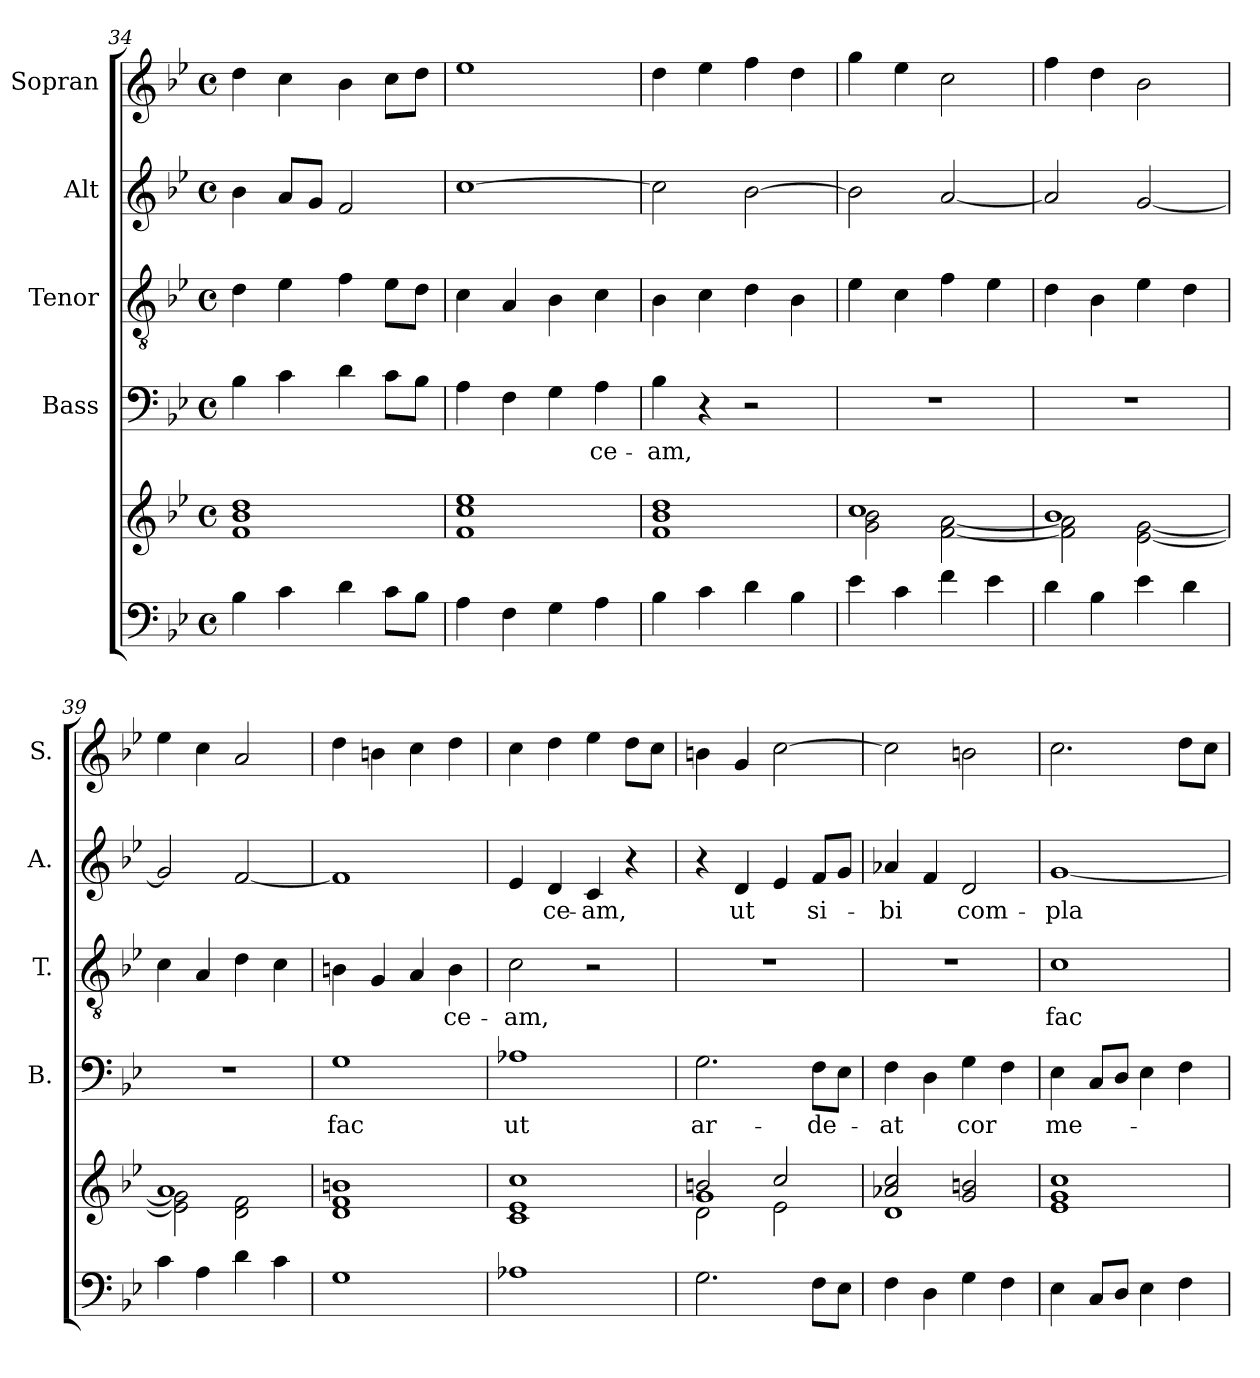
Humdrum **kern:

**kern	**kern	**kern	**text	**kern	**text	**kern	**text	**kern
*part5	*part5	*part4	*part4	*part3	*part3	*part2	*part2	*part1
*staff6	*staff5	*staff4	*staff4	*staff3	*staff3	*staff2	*staff2	*staff1
*	*	*I"Bass	*	*I"Tenor	*	*I"Alt	*	*I"Sopran
*	*	*I'B.	*	*I'T.	*	*I'A.	*	*I'S.
*clefF4	*clefG2	*clefF4	*	*clefGv2	*	*clefG2	*	*clefG2
*k[b-e-]	*k[b-e-]	*k[b-e-]	*	*k[b-e-]	*	*k[b-e-]	*	*k[b-e-]
*B-:	*B-:	*B-:	*	*B-:	*	*B-:	*	*B-:
*M4/4	*M4/4	*M4/4	*	*M4/4	*	*M4/4	*	*M4/4
*met(c)	*met(c)	*met(c)	*	*met(c)	*	*met(c)	*	*met(c)
=34	=34	=34	=34	=34	=34	=34	=34	=34
4B-\	1f 1b- 1dd	4B-\	.	4d\	.	4b-\	.	4dd\
4c\	.	4c\	.	4e-\	.	8a/L	.	4cc\
.	.	.	.	.	.	8g/J	.	.
4d\	.	4d\	.	4f\	.	2f/	.	4b-\
8c\L	.	8c\L	.	8e-\L	.	.	.	8cc\L
8B-\J	.	8B-\J	.	8d\J	.	.	.	8dd\J
=35	=35	=35	=35	=35	=35	=35	=35	=35
4A\	1f 1cc 1ee-	4A\	.	4c\	.	[1cc	.	1ee-
4F\	.	4F\	.	4A/	.	.	.	.
4G\	.	4G\	.	4B-\	.	.	.	.
!	!	!	!LO:LY:b	!	!	!	!	!
4A\	.	4A\	-ce-	4c\	.	.	.	.
=36	=36	=36	=36	=36	=36	=36	=36	=36
!	!	!	!LO:LY:b	!	!	!	!	!
4B-\	1f 1b- 1dd	4B-\	-am,	4B-\	.	2cc\]	.	4dd\
4c\	.	4r	.	4c\	.	.	.	4ee-\
4d\	.	2r	.	4d\	.	[2b-\	.	4ff\
4B-\	.	.	.	4B-\	.	.	.	4dd\
!!LO:PB:g=z
=37	=37	=37	=37	=37	=37	=37	=37	=37
*	*^	*	*	*	*	*	*	*
4e-\	1cc	2g\ 2b-\	1r	.	4e-\	.	2b-\]	.	4gg\
4c\	.	.	.	.	4c\	.	.	.	4ee-\
4f\	.	[<2f\ [<2a\	.	.	4f\	.	[2a/	.	2cc\
4e-\	.	.	.	.	4e-\	.	.	.	.
=38	=38	=38	=38	=38	=38	=38	=38	=38	=38
4d\	1b-	2f\] 2a\]	1r	.	4d\	.	2a/]	.	4ff\
4B-\	.	.	.	.	4B-\	.	.	.	4dd\
4e-\	.	[<2e-\ [<2g\	.	.	4e-\	.	[2g/	.	2b-\
4d\	.	.	.	.	4d\	.	.	.	.
=39	=39	=39	=39	=39	=39	=39	=39	=39	=39
4c\	1a	2e-\] 2g\]	1r	.	4c\	.	2g/]	.	4ee-\
4A\	.	.	.	.	4A/	.	.	.	4cc\
4d\	.	2d\ 2f\	.	.	4d\	.	[2f/	.	2a/
4c\	.	.	.	.	4c\	.	.	.	.
*	*v	*v	*	*	*	*	*	*	*
=40	=40	=40	=40	=40	=40	=40	=40	=40
!	!	!	!LO:LY:b	!	!	!	!	!
1G	1d 1f 1bn	1G	fac	4Bn\	.	1f]	.	4dd\
.	.	.	.	4G/	.	.	.	4bn\
.	.	.	.	4A/	.	.	.	4cc\
!	!	!	!	!	!LO:LY:b	!	!	!
.	.	.	.	4B\	-ce-	.	.	4dd\
=41	=41	=41	=41	=41	=41	=41	=41	=41
!	!	!	!LO:LY:b	!	!LO:LY:b	!	!	!
1A-X	1c 1e- 1cc	1A-X	ut	2c\	-am,	4e-/	.	4cc\
!	!	!	!	!	!	!	!LO:LY:b	!
.	.	.	.	.	.	4d/	-ce-	4dd\
!	!	!	!	!	!	!	!LO:LY:b	!
.	.	.	.	2r	.	4c/	-am,	4ee-\
.	.	.	.	.	.	4r	.	8dd\L
.	.	.	.	.	.	.	.	8cc\J
=42	=42	=42	=42	=42	=42	=42	=42	=42
*	*^	*	*	*	*	*	*	*
*	*	*^	*	*	*	*	*	*	*
!	!	!	!	!	!LO:LY:b	!	!	!	!	!
2.G\	2bn/	2d\	1g	2.G\	ar-	1r	.	4r	.	4bn\
!	!	!	!	!	!	!	!	!	!LO:LY:b	!
.	.	.	.	.	.	.	.	4d/	ut	4g/
.	2cc/	2e-\	.	.	.	.	.	4e-/	.	[2cc\
!	!	!	!	!	!LO:LY:b	!	!	!	!LO:LY:b	!
8F\L	.	.	.	8F\L	-de-	.	.	8f/L	si-	.
8E-\J	.	.	.	8E-\J	.	.	.	8g/J	.	.
*	*	*v	*v	*	*	*	*	*	*	*
!!LO:LB:g=z
=43	=43	=43	=43	=43	=43	=43	=43	=43	=43
!	!	!	!	!LO:LY:b	!	!	!	!LO:LY:b	!
4F\	2a-X/ 2cc/	1d	4F\	-at	1r	.	4a-X/	-bi	2cc\]
4D\	.	.	4D\	.	.	.	4f/	.	.
!	!	!	!	!LO:LY:b	!	!	!	!LO:LY:b	!
4G\	2g/ 2bn/	.	4G\	cor	.	.	2d/	com-	2bn\
4F\	.	.	4F\	.	.	.	.	.	.
*	*v	*v	*	*	*	*	*	*	*
=44	=44	=44	=44	=44	=44	=44	=44	=44
!	!	!	!LO:LY:b	!	!LO:LY:b	!	!LO:LY:b	!
4E-\	1e- 1g 1cc	4E-\	me-	1c	fac	[1g	-pla-	2.cc\
8C/L	.	8C/L	.	.	.	.	.	.
8D/J	.	8D/J	.	.	.	.	.	.
4E-\	.	4E-\	.	.	.	.	.	.
4F\	.	4F\	.	.	.	.	.	8dd\L
.	.	.	.	.	.	.	.	8cc\J
=	=	=	=	=	=	=	=	=
*-	*-	*-	*-	*-	*-	*-	*-	*-
